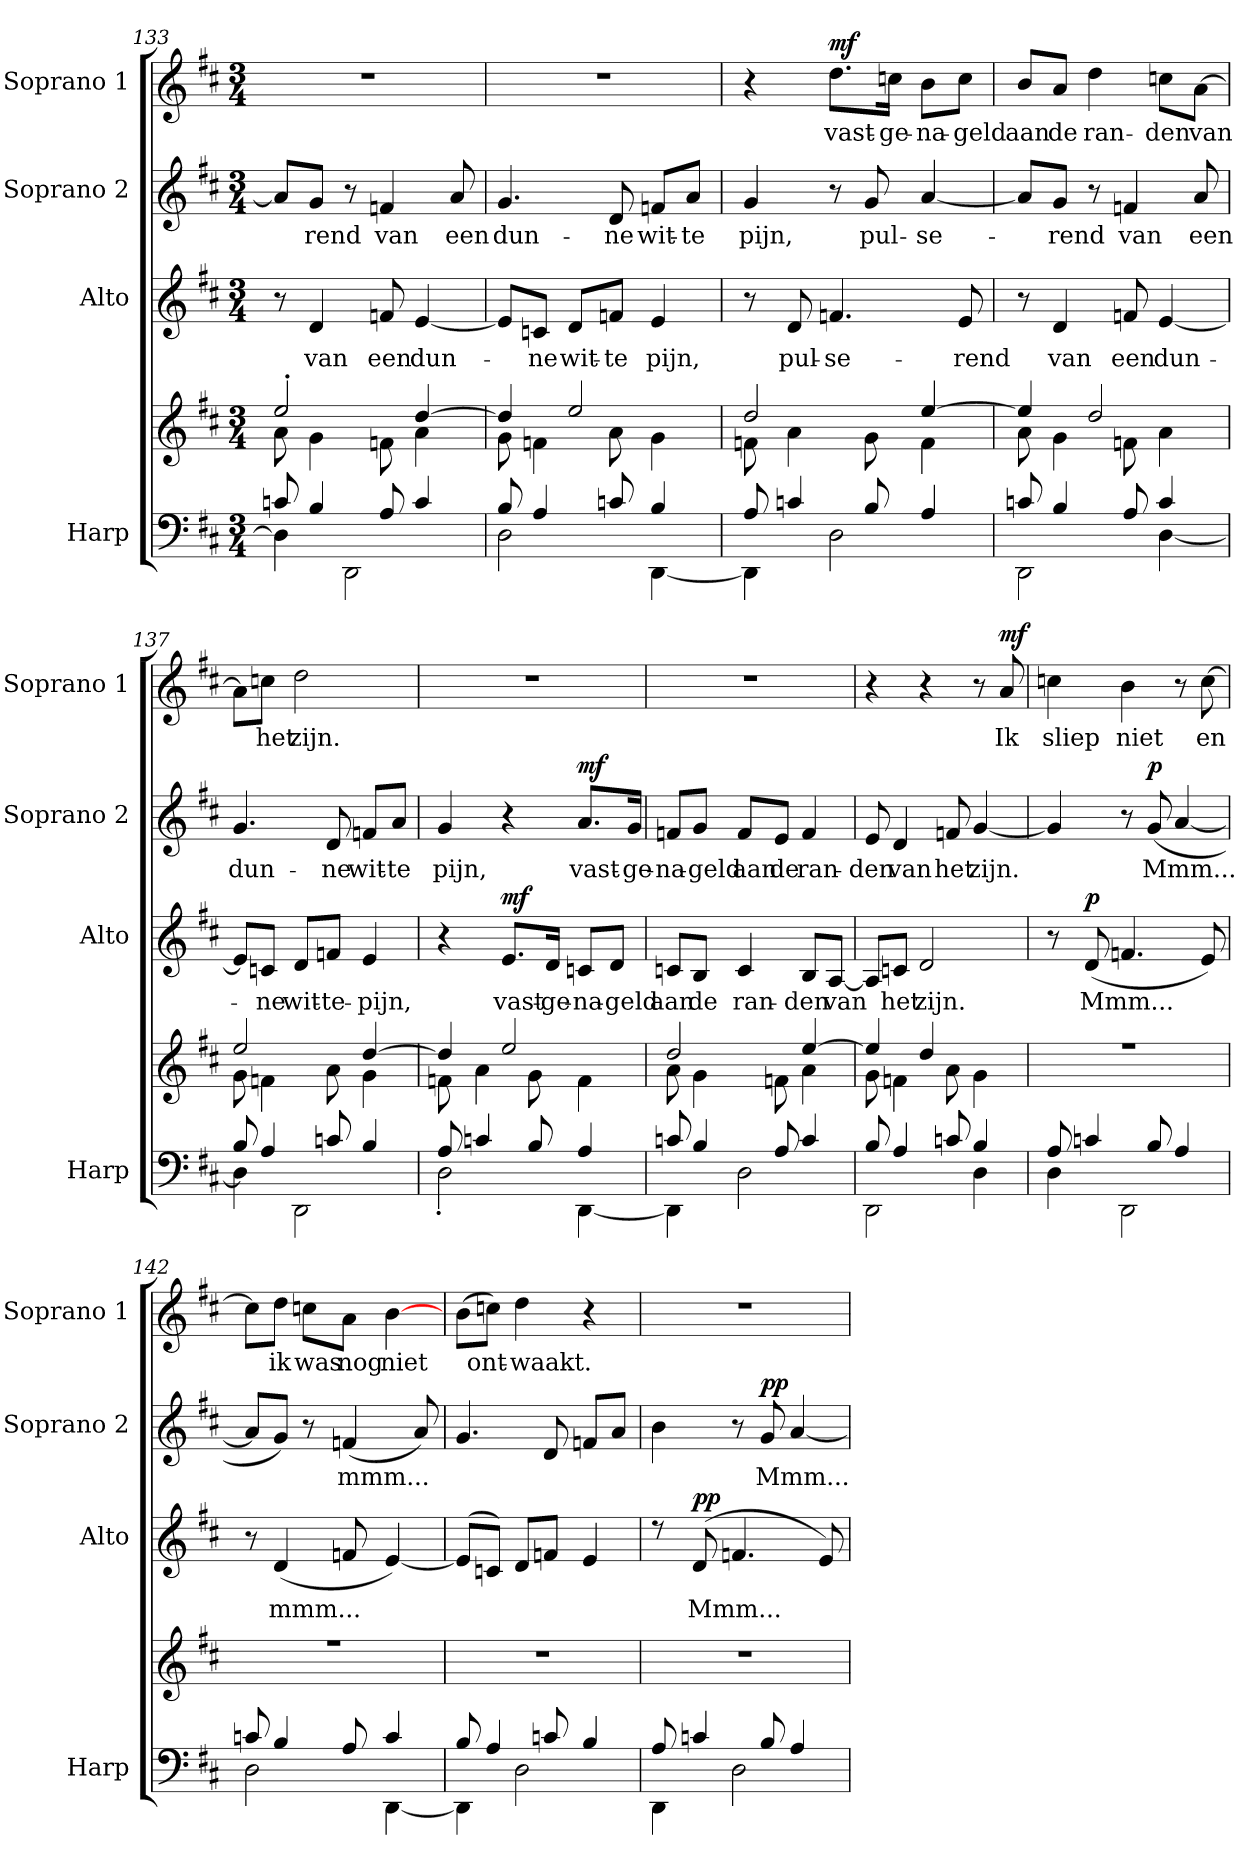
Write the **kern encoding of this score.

**kern	**kern	**kern	**text	**dynam	**kern	**text	**dynam	**kern	**text	**dynam
*part4	*part4	*part3	*part3	*part3	*part2	*part2	*part2	*part1	*part1	*part1
*staff5	*staff4	*staff3	*staff3	*staff3	*staff2	*staff2	*staff2	*staff1	*staff1	*staff1
*I"Harp	*	*I"Alto	*	*	*I"Soprano 2	*	*	*I"Soprano 1	*	*
*I'Harp	*	*I'Alto	*	*	*I'Soprano 2	*	*	*I'Soprano 1	*	*
*clefF4	*clefG2	*clefG2	*	*	*clefG2	*	*	*clefG2	*	*
*k[f#c#]	*k[f#c#]	*k[f#c#]	*	*	*k[f#c#]	*	*	*k[f#c#]	*	*
*D:	*D:	*D:	*	*	*D:	*	*	*D:	*	*
*M3/4	*M3/4	*M3/4	*	*	*M3/4	*	*	*M3/4	*	*
=133	=133	=133	=133	=133	=133	=133	=133	=133	=133	=133
*^	*^	*	*	*	*	*	*	*	*	*
!	!	!	!	!	!	!	!	!	!	!LO:N:vis=1	!	!
8cn	4D]	2ee'	8a	8r	.	.	8aL]	.	.	2.r	.	.
!	!	!	!	!	!LO:LY:b	!	!	!LO:LY:b	!	!	!	!
4B	.	.	4g	4d	van	.	8gJ	-rend	.	.	.	.
.	2DD	.	.	.	.	.	8r	.	.	.	.	.
!	!	!	!	!	!LO:LY:b	!	!	!LO:LY:b	!	!	!	!
8A	.	.	8fn	8fn	een	.	4fn	van	.	.	.	.
!	!	!	!	!	!LO:LY:b	!	!	!	!	!	!	!
4c	.	[4dd	4a	[4e	dun-	.	.	.	.	.	.	.
!	!	!	!	!	!	!	!	!LO:LY:b	!	!	!	!
.	.	.	.	.	.	.	8a	een	.	.	.	.
=134	=134	=134	=134	=134	=134	=134	=134	=134	=134	=134	=134	=134
!	!	!	!	!	!	!	!	!LO:LY:b	!	!LO:N:vis=1	!	!
8B	2D	4dd/]	8g	8eL]	.	.	4.g	dun-	.	2.r	.	.
!	!	!	!	!	!LO:LY:b	!	!	!	!	!	!	!
4A	.	.	4fn	8cnJ	-ne	.	.	.	.	.	.	.
!	!	!	!	!	!LO:LY:b	!	!	!	!	!	!	!
.	.	2ee	.	8dL	wit-	.	.	.	.	.	.	.
!	!	!	!	!	!LO:LY:b	!	!	!LO:LY:b	!	!	!	!
8cn	.	.	8a	8fnJ	-te	.	8d	-ne	.	.	.	.
!	!	!	!	!	!LO:LY:b	!	!	!LO:LY:b	!	!	!	!
4B	[4DD	.	4g	4e	pijn,	.	8fnL	wit-	.	.	.	.
!	!	!	!	!	!	!	!	!LO:LY:b	!	!	!	!
.	.	.	.	.	.	.	8aJ	-te	.	.	.	.
!!LO:LB:g=z
=135	=135	=135	=135	=135	=135	=135	=135	=135	=135	=135	=135	=135
!	!	!	!	!	!	!	!	!LO:LY:b	!	!	!	!
8A	4DD]	2dd	8fn	8r	.	.	4g	pijn,	.	4r	.	.
!	!	!	!	!	!LO:LY:b	!	!	!	!	!	!	!
4cn	.	.	4a	8d	pul-	.	.	.	.	.	.	.
!	!	!	!	!	!LO:LY:b	!	!	!	!	!	!LO:LY:b	!LO:DY:a
.	2D	.	.	4.fn	-se-	.	8r	.	.	8.ddL	vast-	mf
!	!	!	!	!	!	!	!	!LO:LY:b	!	!	!	!
8B	.	.	8g	.	.	.	8g	pul-	.	.	.	.
!	!	!	!	!	!	!	!	!	!	!	!LO:LY:b	!
.	.	.	.	.	.	.	.	.	.	16ccnJ	-ge-	.
!	!	!	!	!	!	!	!	!LO:LY:b	!	!	!LO:LY:b	!
4A	.	[4ee	4f	.	.	.	[4a	-se-	.	8bL	-na-	.
!	!	!	!	!	!LO:LY:b	!	!	!	!	!	!LO:LY:b	!
.	.	.	.	8e	-rend	.	.	.	.	8ccJ	-geld	.
=136	=136	=136	=136	=136	=136	=136	=136	=136	=136	=136	=136	=136
!	!	!	!	!	!	!	!	!	!	!	!LO:LY:b	!
8cn	2DD	4ee]	8a	8r	.	.	8aL]	.	.	8bL	aan	.
!	!	!	!	!	!LO:LY:b	!	!	!LO:LY:b	!	!	!LO:LY:b	!
4B	.	.	4g	4d	van	.	8gJ	-rend	.	8aJ	de	.
!	!	!	!	!	!	!	!	!	!	!	!LO:LY:b	!
.	.	2dd	.	.	.	.	8r	.	.	4dd	ran-	.
!	!	!	!	!	!LO:LY:b	!	!	!LO:LY:b	!	!	!	!
8A	.	.	8fn	8fn	een	.	4fn	van	.	.	.	.
!	!	!	!	!	!LO:LY:b	!	!	!	!	!	!LO:LY:b	!
4c	[4D	.	4a	[4e	dun-	.	.	.	.	8ccnL	-den	.
!	!	!	!	!	!	!	!	!LO:LY:b	!	!	!LO:LY:b	!
.	.	.	.	.	.	.	8a	een	.	[8aJ	van	.
=137	=137	=137	=137	=137	=137	=137	=137	=137	=137	=137	=137	=137
!	!	!	!	!	!	!	!	!LO:LY:b	!	!	!	!
8B	4D]	2ee	8g	8eL]	.	.	4.g	dun-	.	8aL]	.	.
!	!	!	!	!	!LO:LY:b	!	!	!	!	!	!LO:LY:b	!
4A	.	.	4fn	8cnJ	-ne	.	.	.	.	8ccnJ	het	.
!	!	!	!	!	!LO:LY:b	!	!	!	!	!	!LO:LY:b	!
.	2DD	.	.	8dL	wit-	.	.	.	.	2dd	zijn.	.
!	!	!	!	!	!LO:LY:b	!	!	!LO:LY:b	!	!	!	!
8cn	.	.	8a	8fnJ	-te-	.	8d	-ne	.	.	.	.
!	!	!	!	!	!LO:LY:b	!	!	!LO:LY:b	!	!	!	!
4B	.	[4dd	4g	4e	-pijn,	.	8fnL	wit-	.	.	.	.
!	!	!	!	!	!	!	!	!LO:LY:b	!	!	!	!
.	.	.	.	.	.	.	8aJ	-te	.	.	.	.
=138	=138	=138	=138	=138	=138	=138	=138	=138	=138	=138	=138	=138
!	!	!	!	!	!	!	!	!LO:LY:b	!	!LO:N:vis=1	!	!
8A	2D'	4dd]	8fn	4r	.	.	4g	pijn,	.	2.r	.	.
4cn	.	.	4a	.	.	.	.	.	.	.	.	.
!	!	!	!	!	!LO:LY:b	!LO:DY:a	!	!	!	!	!	!
.	.	2ee	.	8.eL	vast-	mf	4r	.	.	.	.	.
8B	.	.	8g	.	.	.	.	.	.	.	.	.
!	!	!	!	!	!LO:LY:b	!	!	!	!	!	!	!
.	.	.	.	16dJ	-ge-	.	.	.	.	.	.	.
!	!	!	!	!	!LO:LY:b	!	!	!LO:LY:b	!LO:DY:a	!	!	!
4A	[4DD	.	4f	8cnL	-na-	.	8.aL	vast-	mf	.	.	.
!	!	!	!	!	!LO:LY:b	!	!	!	!	!	!	!
.	.	.	.	8dJ	-geld	.	.	.	.	.	.	.
!	!	!	!	!	!	!	!	!LO:LY:b	!	!	!	!
.	.	.	.	.	.	.	16gJ	-ge-	.	.	.	.
!!LO:LB:g=z
=139	=139	=139	=139	=139	=139	=139	=139	=139	=139	=139	=139	=139
!	!	!	!	!	!LO:LY:b	!	!	!LO:LY:b	!	!LO:N:vis=1	!	!
8cn	4DD]	2dd	8a	8cnL	aan	.	8fnL	-na-	.	2.r	.	.
!	!	!	!	!	!LO:LY:b	!	!	!LO:LY:b	!	!	!	!
4B	.	.	4g	8BJ	de	.	8gJ	-geld	.	.	.	.
!	!	!	!	!	!LO:LY:b	!	!	!LO:LY:b	!	!	!	!
.	2D	.	.	4c	ran-	.	8fL	aan	.	.	.	.
!	!	!	!	!	!	!	!	!LO:LY:b	!	!	!	!
8A	.	.	8fn	.	.	.	8eJ	de	.	.	.	.
!	!	!	!	!	!LO:LY:b	!	!	!LO:LY:b	!	!	!	!
4c	.	[4ee	4a	8BL	-den	.	4f	ran-	.	.	.	.
!	!	!	!	!	!LO:LY:b	!	!	!	!	!	!	!
.	.	.	.	[8AJ	van	.	.	.	.	.	.	.
=140	=140	=140	=140	=140	=140	=140	=140	=140	=140	=140	=140	=140
!	!	!	!	!	!	!	!	!LO:LY:b	!	!	!	!
8B	2DD	4ee]	8g	8AL]	.	.	8e	-den	.	4r	.	.
!	!	!	!	!	!LO:LY:b	!	!	!LO:LY:b	!	!	!	!
4A	.	.	4fn	8cnJ	het	.	4d	van	.	.	.	.
!	!	!	!	!	!LO:LY:b	!	!	!	!	!	!	!
.	.	4dd	.	2d	zijn.	.	.	.	.	4r	.	.
!	!	!	!	!	!	!	!	!LO:LY:b	!	!	!	!
8cn	.	.	8a	.	.	.	8fn	het	.	.	.	.
!	!	!	!	!	!	!	!	!LO:LY:b	!	!	!	!
4B	4D	4g\	4ryy	.	.	.	[4g	zijn.	.	8r	.	.
!	!	!	!	!	!	!	!	!	!	!	!LO:LY:b	!LO:DY:a
.	.	.	.	.	.	.	.	.	.	8a	Ik	mf
=141	=141	=141	=141	=141	=141	=141	=141	=141	=141	=141	=141	=141
!	!	!LO:N:vis=1	!LO:N:vis=1	!	!	!	!	!	!	!	!LO:LY:b	!
8A	4D	2.r	2.ryy	8r	.	.	4g]	.	.	4ccn	sliep	.
!	!	!	!	!	!LO:LY:b	!LO:DY:a	!	!	!	!	!	!
4cn	.	.	.	(<8d	Mmm...	p	.	.	.	.	.	.
!	!	!	!	!	!	!	!	!	!	!	!LO:LY:b	!
.	2DD	.	.	4.fn	.	.	8r	.	.	4b	niet	.
!	!	!	!	!	!	!	!	!LO:LY:b	!LO:DY:a	!	!	!
8B	.	.	.	.	.	.	(<8g	Mmm...	p	.	.	.
4A	.	.	.	.	.	.	[4a	.	.	8r	.	.
!	!	!	!	!	!	!	!	!	!	!	!LO:LY:b	!
.	.	.	.	8e)	.	.	.	.	.	[8cc	en	.
=142	=142	=142	=142	=142	=142	=142	=142	=142	=142	=142	=142	=142
!	!	!LO:N:vis=1	!LO:N:vis=1	!	!	!	!	!	!	!	!	!
8cn	2D	2.r	2.ryy	8r	.	.	8aL]	.	.	8ccL]	.	.
!	!	!	!	!	!LO:LY:b	!	!	!	!	!	!LO:LY:b	!
4B	.	.	.	(<4d	mmm...	.	8gJ)	.	.	8ddJ	ik	.
!	!	!	!	!	!	!	!	!	!	!	!LO:LY:b	!
.	.	.	.	.	.	.	8r	.	.	8ccL	was	.
!	!	!	!	!	!	!	!	!LO:LY:b	!	!	!LO:LY:b	!
8A	.	.	.	8fn	.	.	(<4fn	mmm...	.	8aJ	nog	.
!	!	!	!	!	!	!	!	!	!	!	!LO:LY:b	!
4c	[4DD	.	.	[4e)	.	.	.	.	.	[4b	niet	.
.	.	.	.	.	.	.	8a)	.	.	.	.	.
*	*	*v	*v	*	*	*	*	*	*	*	*	*
!!LO:LB:g=z
=143	=143	=143	=143	=143	=143	=143	=143	=143	=143	=143	=143
*	*	*	*^	*	*	*	*	*	*	*	*
!	!	!LO:N:vis=1	!	!LO:N:vis=1	!	!	!	!	!	!	!	!
8B	4DD]	2.r	(>8e/L]	2.ryy	.	.	4.g	.	.	(>8bL	.	.
!	!	!	!	!	!	!	!	!	!	!	!LO:LY:b	!
4A	.	.	8cn/J)	.	.	.	.	.	.	8ccnJ)	ont-	.
!	!	!	!	!	!	!	!	!	!	!	!LO:LY:b	!
.	2D	.	8d/L	.	.	.	.	.	.	4dd	-waakt.	.
8cn	.	.	8fn/J	.	.	.	8d	.	.	.	.	.
4B	.	.	4e/	.	.	.	8fnL	.	.	4r	.	.
.	.	.	.	.	.	.	8aJ	.	.	.	.	.
=144	=144	=144	=144	=144	=144	=144	=144	=144	=144	=144	=144	=144
!	!	!LO:N:vis=1	!	!LO:N:vis=1	!	!	!	!	!	!LO:N:vis=1	!	!
8A	4DD	2.r	8r	2.ryy	.	.	4b	.	.	2.r	.	.
!	!	!	!	!	!LO:LY:b	!LO:DY:a	!	!	!	!	!	!
4cn	.	.	(>8d/	.	Mmm...	pp	.	.	.	.	.	.
.	2D	.	4.fn/	.	.	.	8r	.	.	.	.	.
!	!	!	!	!	!	!	!	!LO:LY:b	!LO:DY:a	!	!	!
8B	.	.	.	.	.	.	8g	Mmm...	pp	.	.	.
4A	.	.	.	.	.	.	[4a	.	.	.	.	.
.	.	.	8e/)	.	.	.	.	.	.	.	.	.
*v	*v	*	*v	*v	*	*	*	*	*	*	*	*
=	=	=	=	=	=	=	=	=	=	=
*-	*-	*-	*-	*-	*-	*-	*-	*-	*-	*-
